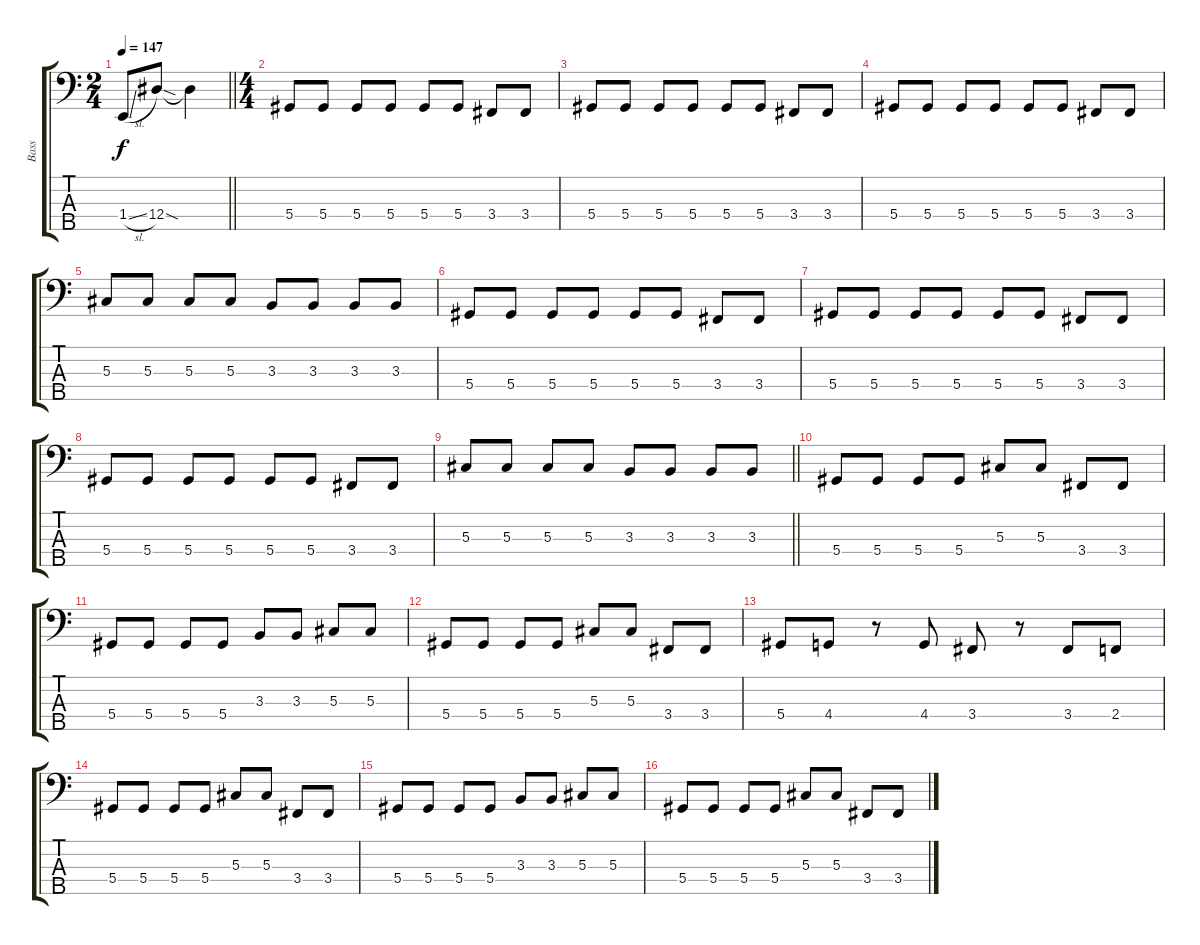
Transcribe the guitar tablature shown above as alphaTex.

\track ("Bass" "Bass") {instrument electricbasspick}
\staff {score tabs}
\tuning (Gb2 Db2 Ab1 Eb1 Bb0) {hide}
\ts (2 4)
\tempo 147
\clef f4
\barLineRight lightlight
\ks c
1.4{sl}.8{dy f instrument electricbasspick} 12.4{sod}.8 12.4{t}.4 |
\ts (4 4)
\section ("" "")
5.4.8 5.4.8 5.4.8 5.4.8 5.4.8 5.4.8 3.4.8 3.4.8 |
5.4.8 5.4.8 5.4.8 5.4.8 5.4.8 5.4.8 3.4.8 3.4.8 |
5.4.8 5.4.8 5.4.8 5.4.8 5.4.8 5.4.8 3.4.8 3.4.8 |
5.3.8 5.3.8 5.3.8 5.3.8 3.3.8 3.3.8 3.3.8 3.3.8 |
5.4.8 5.4.8 5.4.8 5.4.8 5.4.8 5.4.8 3.4.8 3.4.8 |
5.4.8 5.4.8 5.4.8 5.4.8 5.4.8 5.4.8 3.4.8 3.4.8 |
5.4.8 5.4.8 5.4.8 5.4.8 5.4.8 5.4.8 3.4.8 3.4.8 |
\barLineRight lightlight
5.3.8 5.3.8 5.3.8 5.3.8 3.3.8 3.3.8 3.3.8 3.3.8 |
\section ("" "")
5.4.8 5.4.8 5.4.8 5.4.8 5.3.8 5.3.8 3.4.8 3.4.8 |
5.4.8 5.4.8 5.4.8 5.4.8 3.3.8 3.3.8 5.3.8 5.3.8 |
5.4.8 5.4.8 5.4.8 5.4.8 5.3.8 5.3.8 3.4.8 3.4.8 |
5.4.8 4.4.8 r.8 4.4.8 3.4.8 r.8 3.4.8 2.4.8 |
5.4.8 5.4.8 5.4.8 5.4.8 5.3.8 5.3.8 3.4.8 3.4.8 |
5.4.8 5.4.8 5.4.8 5.4.8 3.3.8 3.3.8 5.3.8 5.3.8 |
5.4.8 5.4.8 5.4.8 5.4.8 5.3.8 5.3.8 3.4.8 3.4.8
